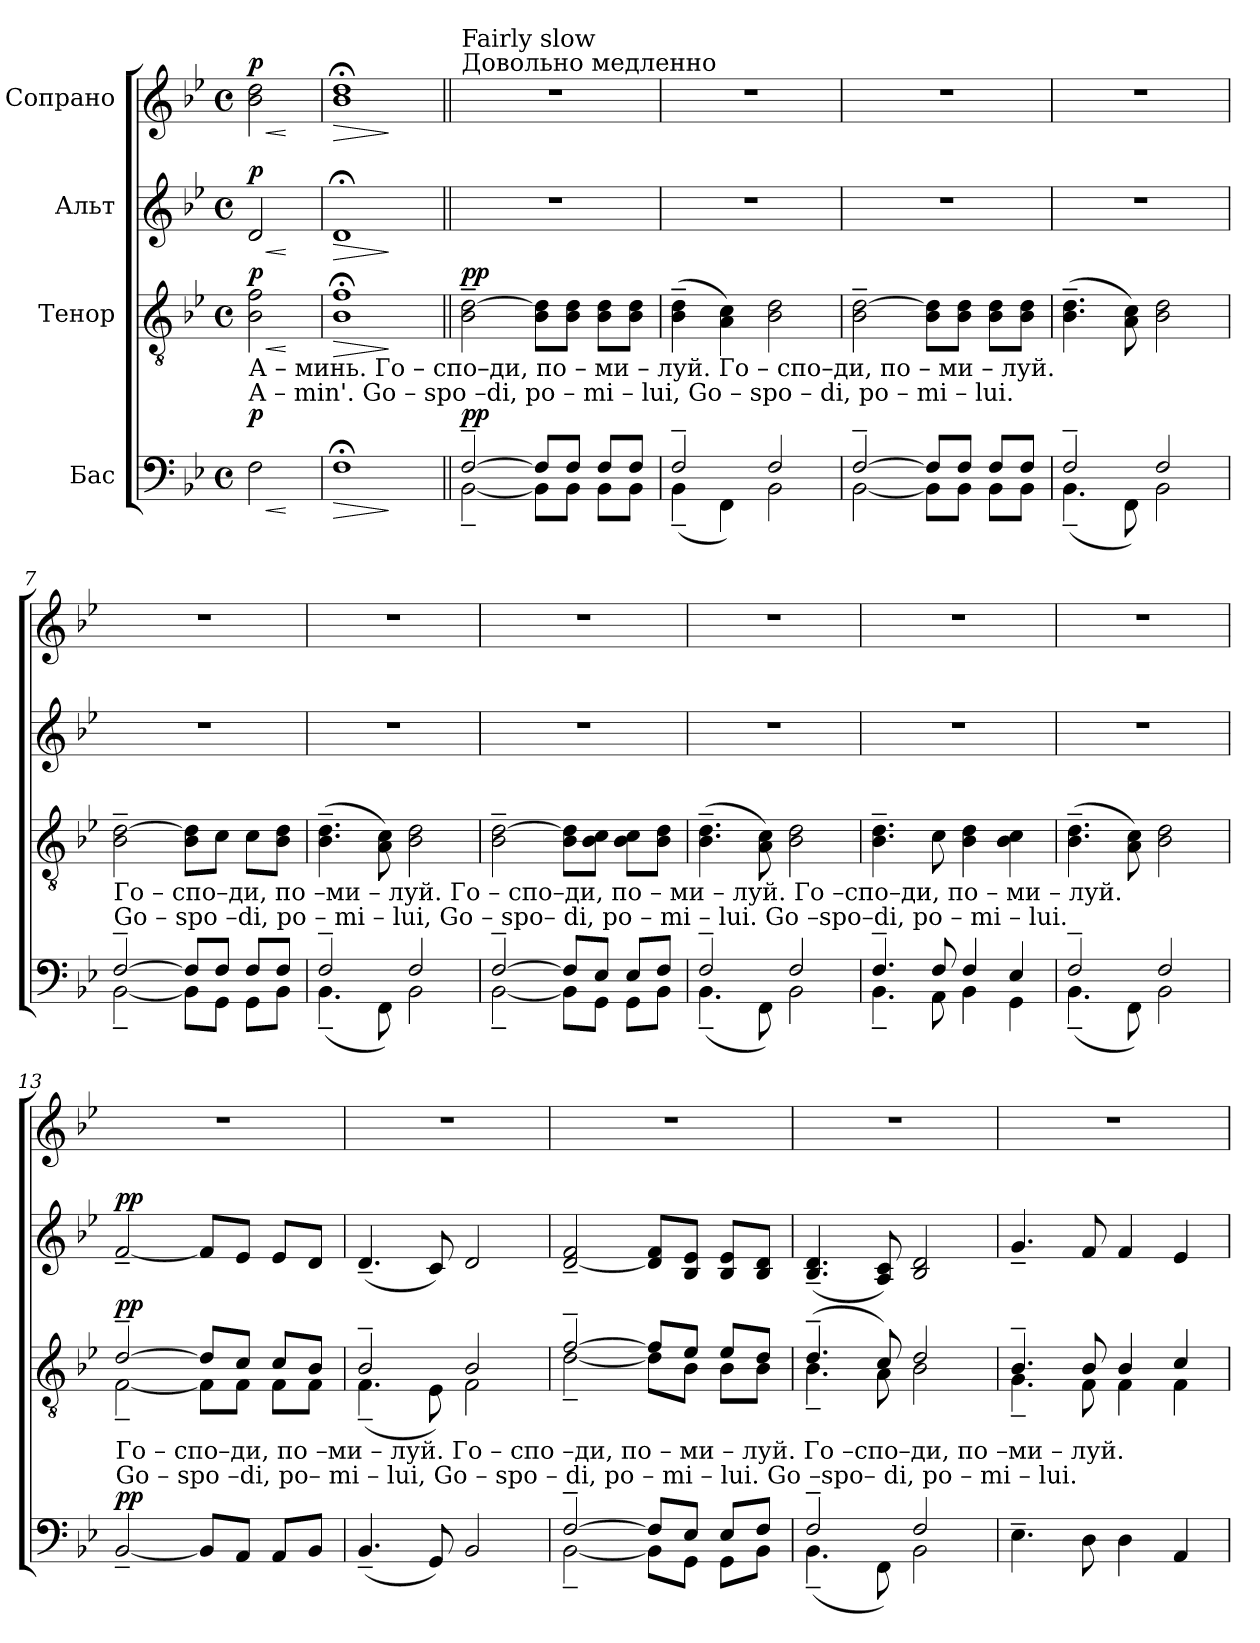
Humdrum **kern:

**kern	**dynam	**kern	**dynam	**kern	**dynam	**kern	**dynam
*part4	*part4	*part3	*part3	*part2	*part2	*part1	*part1
*staff4	*staff4	*staff3	*staff3	*staff2	*staff2	*staff1	*staff1
*I"Бас	*	*I"Тенор	*	*I"Альт	*	*I"Сопрано	*
*clefF4	*	*clefGv2	*	*clefG2	*	*clefG2	*
*k[b-e-]	*	*k[b-e-]	*	*k[b-e-]	*	*k[b-e-]	*
*M4/4	*	*M4/4	*	*M4/4	*	*M4/4	*
*met(c)	*	*met(c)	*	*met(c)	*	*met(c)	*
=1	=1	=1	=1	=1	=1	=1	=1
!	!	!LO:TX:b:t=А     –   минь.         Го          –       спо–ди, по  – ми   –   луй.       Го          –       спо–ди,  по – ми    –    луй.	!	!	!	!	!
!	!	!LO:TX:b:t=A     –   min'.            Go         –       spo –di,   po  –  mi   –    lui,         Go         –       spo – di,   po – mi     –    lui.	!	!	!	!	!
!	!LO:HP:b	!	!LO:HP:b	!	!LO:HP:b	!	!LO:HP:b
!	!LO:DY:n=1:a	!	!LO:DY:n=1:a	!	!LO:DY:n=1:a	!	!LO:DY:n=1:a
2F\	< p	2B-\ 2f\	< p	2d/	< p	2b-\ 2dd\	< p
.	[	.	[	.	[	.	[
=2	=2	=2	=2	=2	=2	=2	=2
!	!LO:HP:b	!	!LO:HP:b	!	!LO:HP:b	!	!LO:HP:b
1F;<	>	1B-;< 1f;<	>	1d;<	>	1b-;< 1dd;<	>
.	]	.	]	.	]	.	]
=3||	=3||	=3||	=3||	=3||	=3||	=3||	=3||
*	*	*	*	*	*	*MM80	*
*^	*	*	*	*	*	*	*
!	!	!	!	!	!	!	!LO:TX:a:t=Довольно медленно	!
!	!	!	!	!	!	!	!LO:TX:a:t=Fairly slow	!
!	!	!LO:DY:a	!	!LO:DY:a	!	!	!	!
[2F~/	[2BB-~\	pp	2B-\~ [2d\~	pp	1r	.	1r	.
8F/L]	8BB-\L]	.	8B-\ 8d]\L	.	.	.	.	.
8F/J	8BB-\J	.	8B-\ 8d\J	.	.	.	.	.
8F/L	8BB-\L	.	8B-\ 8d\L	.	.	.	.	.
8F/J	8BB-\J	.	8B-\ 8d\J	.	.	.	.	.
=4	=4	=4	=4	=4	=4	=4	=4	=4
2F~/	(>4BB-~\	.	(4B-\~ 4d\~	.	1r	.	1r	.
.	4FF\)	.	4A\ 4c\)	.	.	.	.	.
2F/	2BB-\	.	2B-\ 2d\	.	.	.	.	.
=5	=5	=5	=5	=5	=5	=5	=5	=5
[2F~/	[2BB-\	.	2B-\~ [2d\~	.	1r	.	1r	.
8F/L]	8BB-\L]	.	8B-\ 8d]\L	.	.	.	.	.
8F/J	8BB-\J	.	8B-\ 8d\J	.	.	.	.	.
8F/L	8BB-\L	.	8B-\ 8d\L	.	.	.	.	.
8F/J	8BB-\J	.	8B-\ 8d\J	.	.	.	.	.
=6	=6	=6	=6	=6	=6	=6	=6	=6
2F~/	(>4.BB-~\	.	(4.B-\~ 4.d\~	.	1r	.	1r	.
.	8FF\)	.	8A\ 8c\)	.	.	.	.	.
2F/	2BB-\	.	2B-\ 2d\	.	.	.	.	.
!!LO:LB:g=z
=7	=7	=7	=7	=7	=7	=7	=7	=7
!	!	!	!LO:TX:b:t=Го        –     спо–ди, по –ми  –   луй.      Го        –      спо–ди,  по – ми  –   луй.      Го –спо–ди, по  – ми   –   луй.	!	!	!	!	!
!	!	!	!LO:TX:b:t=Go       –      spo –di,  po – mi  –    lui,        Go       –       spo– di,   po – mi   –    lui.        Go –spo–di,   po  –  mi   –   lui.	!	!	!	!	!
[2F~/	[2BB-~\	.	2B-\~ [2d\~	.	1r	.	1r	.
8F/L]	8BB-\L]	.	8B-\ 8d]\L	.	.	.	.	.
8F/J	8GG\J	.	8c\J	.	.	.	.	.
8F/L	8GG\L	.	8c\L	.	.	.	.	.
8F/J	8BB-\J	.	8B-\ 8d\J	.	.	.	.	.
=8	=8	=8	=8	=8	=8	=8	=8	=8
2F~/	(>4.BB-~\	.	(4.B-\~ 4.d\~	.	1r	.	1r	.
.	8FF\)	.	8A\ 8c\)	.	.	.	.	.
2F/	2BB-\	.	2B-\ 2d\	.	.	.	.	.
=9	=9	=9	=9	=9	=9	=9	=9	=9
[2F~/	[2BB-~\	.	2B-\~ [2d\~	.	1r	.	1r	.
8F/L]	8BB-\L]	.	8B-\ 8d]\L	.	.	.	.	.
8E-/J	8GG\J	.	8B-\ 8c\J	.	.	.	.	.
8E-/L	8GG\L	.	8B-\ 8c\L	.	.	.	.	.
8F/J	8BB-\J	.	8B-\ 8d\J	.	.	.	.	.
=10	=10	=10	=10	=10	=10	=10	=10	=10
2F~/	(>4.BB-~\	.	(4.B-\~ 4.d\~	.	1r	.	1r	.
.	8FF\)	.	8A\ 8c\)	.	.	.	.	.
2F/	2BB-\	.	2B-\ 2d\	.	.	.	.	.
=11	=11	=11	=11	=11	=11	=11	=11	=11
4.F~/	4.BB-~\	.	4.B-\~ 4.d\~	.	1r	.	1r	.
8F/	8AA\	.	8c\	.	.	.	.	.
4F/	4BB-\	.	4B-\ 4d\	.	.	.	.	.
4E-/	4GG\	.	4B-\ 4c\	.	.	.	.	.
=12	=12	=12	=12	=12	=12	=12	=12	=12
2F~/	(>4.BB-~\	.	(4.B-\~ 4.d\~	.	1r	.	1r	.
.	8FF\)	.	8A\ 8c\)	.	.	.	.	.
2F/	2BB-\	.	2B-\ 2d\	.	.	.	.	.
!!LO:LB:g=z
=13	=13	=13	=13	=13	=13	=13	=13	=13
*	*	*	*^	*	*	*	*	*
!	!	!	!LO:TX:b:t=Го     –     спо–ди, по –ми    –    луй.    Го        –      спо –ди,   по – ми    –    луй.      Го –спо–ди, по –ми   –   луй.	!	!	!	!	!	!
!	!	!	!LO:TX:b:t=Go     –     spo –di,  po– mi      –    lui,      Go        –      spo – di,    po –  mi     –    lui.        Go –spo– di,  po – mi   –    lui.	!	!	!	!	!	!
!	!	!LO:DY:a	!	!	!LO:DY:a	!	!LO:DY:a	!	!
*v	*v	*	*	*	*	*	*	*	*
[2BB-~/	pp	[2d~/	[2F~\	pp	[2f~/	pp	1r	.
8BB-/L]	.	8d/L]	8F\L]	.	8f/L]	.	.	.
8AA/J	.	8c/J	8F\J	.	8e-/J	.	.	.
8AA/L	.	8c/L	8F\L	.	8e-/L	.	.	.
8BB-/J	.	8B-/J	8F\J	.	8d/J	.	.	.
=14	=14	=14	=14	=14	=14	=14	=14	=14
(4.BB-~/	.	2B-~/	(4.F~\	.	(4.d~/	.	1r	.
8GG/)	.	.	8E-\)	.	8c/)	.	.	.
2BB-/	.	2B-/	2F\	.	2d/	.	.	.
=15	=15	=15	=15	=15	=15	=15	=15	=15
*^	*	*	*	*	*	*	*	*
[2F~/	[2BB-~\	.	[2f~/	[2d~\	.	[2d/~ 2f/~	.	1r	.
8F/L]	8BB-\L]	.	8f/L]	8d\L]	.	8d]/ 8f/L	.	.	.
8E-/J	8GG\J	.	8e-/J	8B-\J	.	8B-/ 8e-/J	.	.	.
8E-/L	8GG\L	.	8e-/L	8B-\L	.	8B-/ 8e-/L	.	.	.
8F/J	8BB-\J	.	8d/J	8B-\J	.	8B-/ 8d/J	.	.	.
=16	=16	=16	=16	=16	=16	=16	=16	=16	=16
2F~/	(>4.BB-~\	.	(4.d~/	4.B-~\	.	(4.B-/~ 4.d/~	.	1r	.
.	8FF\)	.	8c/)	8A\	.	8A/ 8c/)	.	.	.
2F/	2BB-\	.	2d/	2B-\	.	2B-/ 2d/	.	.	.
*v	*v	*	*	*	*	*	*	*	*
=17	=17	=17	=17	=17	=17	=17	=17	=17
4.E-~\	.	4.B-~/	4.G~\	.	4.g~/	.	1r	.
8D\	.	8B-/	8F\	.	8f/	.	.	.
4D\	.	4B-/	4F\	.	4f/	.	.	.
4AA/	.	4c/	4F\	.	4e-/	.	.	.
*	*	*v	*v	*	*	*	*	*
=	=	=	=	=	=	=	=
*-	*-	*-	*-	*-	*-	*-	*-
